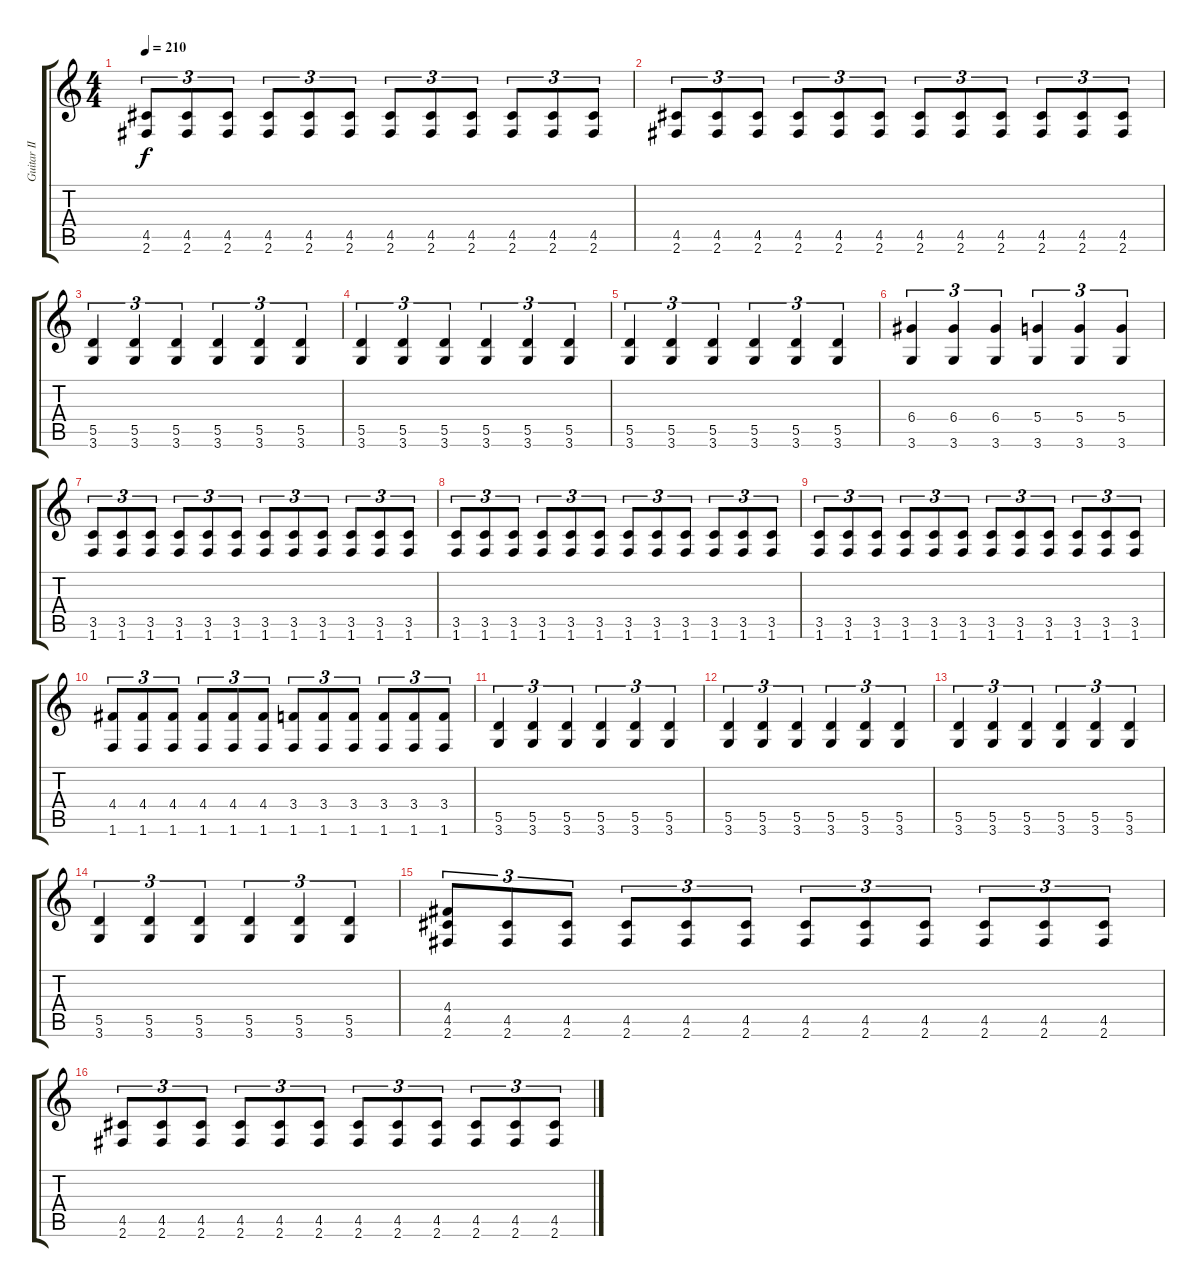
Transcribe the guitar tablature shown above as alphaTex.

\track ("Guitar II" "Guitar II") {instrument distortionguitar}
\staff {score tabs}
\tuning (E4 B3 G3 D3 A2 E2) {hide}
\ts (4 4)
\tempo 210
\clef g2
\ks c
(4.5 2.6).8{tu (3 2) dy f} (4.5 2.6).8{tu (3 2)} (4.5 2.6).8{tu (3 2)} (4.5 2.6).8{tu (3 2)} (4.5 2.6).8{tu (3 2)} (4.5 2.6).8{tu (3 2)} (4.5 2.6).8{tu (3 2)} (4.5 2.6).8{tu (3 2)} (4.5 2.6).8{tu (3 2)} (4.5 2.6).8{tu (3 2)} (4.5 2.6).8{tu (3 2)} (4.5 2.6).8{tu (3 2)} |
(4.5 2.6).8{tu (3 2)} (4.5 2.6).8{tu (3 2)} (4.5 2.6).8{tu (3 2)} (4.5 2.6).8{tu (3 2)} (4.5 2.6).8{tu (3 2)} (4.5 2.6).8{tu (3 2)} (4.5 2.6).8{tu (3 2)} (4.5 2.6).8{tu (3 2)} (4.5 2.6).8{tu (3 2)} (4.5 2.6).8{tu (3 2)} (4.5 2.6).8{tu (3 2)} (4.5 2.6).8{tu (3 2)} |
(5.5 3.6).4{tu (3 2)} (5.5 3.6).4{tu (3 2)} (5.5 3.6).4{tu (3 2)} (5.5 3.6).4{tu (3 2)} (5.5 3.6).4{tu (3 2)} (5.5 3.6).4{tu (3 2)} |
(5.5 3.6).4{tu (3 2)} (5.5 3.6).4{tu (3 2)} (5.5 3.6).4{tu (3 2)} (5.5 3.6).4{tu (3 2)} (5.5 3.6).4{tu (3 2)} (5.5 3.6).4{tu (3 2)} |
(5.5 3.6).4{tu (3 2)} (5.5 3.6).4{tu (3 2)} (5.5 3.6).4{tu (3 2)} (5.5 3.6).4{tu (3 2)} (5.5 3.6).4{tu (3 2)} (5.5 3.6).4{tu (3 2)} |
(6.4 3.6).4{tu (3 2)} (6.4 3.6).4{tu (3 2)} (6.4 3.6).4{tu (3 2)} (5.4 3.6).4{tu (3 2)} (5.4 3.6).4{tu (3 2)} (5.4 3.6).4{tu (3 2)} |
(3.5 1.6).8{tu (3 2)} (3.5 1.6).8{tu (3 2)} (3.5 1.6).8{tu (3 2)} (3.5 1.6).8{tu (3 2)} (3.5 1.6).8{tu (3 2)} (3.5 1.6).8{tu (3 2)} (3.5 1.6).8{tu (3 2)} (3.5 1.6).8{tu (3 2)} (3.5 1.6).8{tu (3 2)} (3.5 1.6).8{tu (3 2)} (3.5 1.6).8{tu (3 2)} (3.5 1.6).8{tu (3 2)} |
(3.5 1.6).8{tu (3 2)} (3.5 1.6).8{tu (3 2)} (3.5 1.6).8{tu (3 2)} (3.5 1.6).8{tu (3 2)} (3.5 1.6).8{tu (3 2)} (3.5 1.6).8{tu (3 2)} (3.5 1.6).8{tu (3 2)} (3.5 1.6).8{tu (3 2)} (3.5 1.6).8{tu (3 2)} (3.5 1.6).8{tu (3 2)} (3.5 1.6).8{tu (3 2)} (3.5 1.6).8{tu (3 2)} |
(3.5 1.6).8{tu (3 2)} (3.5 1.6).8{tu (3 2)} (3.5 1.6).8{tu (3 2)} (3.5 1.6).8{tu (3 2)} (3.5 1.6).8{tu (3 2)} (3.5 1.6).8{tu (3 2)} (3.5 1.6).8{tu (3 2)} (3.5 1.6).8{tu (3 2)} (3.5 1.6).8{tu (3 2)} (3.5 1.6).8{tu (3 2)} (3.5 1.6).8{tu (3 2)} (3.5 1.6).8{tu (3 2)} |
(4.4 1.6).8{tu (3 2)} (4.4 1.6).8{tu (3 2)} (4.4 1.6).8{tu (3 2)} (4.4 1.6).8{tu (3 2)} (4.4 1.6).8{tu (3 2)} (4.4 1.6).8{tu (3 2)} (3.4 1.6).8{tu (3 2)} (3.4 1.6).8{tu (3 2)} (3.4 1.6).8{tu (3 2)} (3.4 1.6).8{tu (3 2)} (3.4 1.6).8{tu (3 2)} (3.4 1.6).8{tu (3 2)} |
(5.5 3.6).4{tu (3 2)} (5.5 3.6).4{tu (3 2)} (5.5 3.6).4{tu (3 2)} (5.5 3.6).4{tu (3 2)} (5.5 3.6).4{tu (3 2)} (5.5 3.6).4{tu (3 2)} |
(5.5 3.6).4{tu (3 2)} (5.5 3.6).4{tu (3 2)} (5.5 3.6).4{tu (3 2)} (5.5 3.6).4{tu (3 2)} (5.5 3.6).4{tu (3 2)} (5.5 3.6).4{tu (3 2)} |
(5.5 3.6).4{tu (3 2)} (5.5 3.6).4{tu (3 2)} (5.5 3.6).4{tu (3 2)} (5.5 3.6).4{tu (3 2)} (5.5 3.6).4{tu (3 2)} (5.5 3.6).4{tu (3 2)} |
(5.5 3.6).4{tu (3 2)} (5.5 3.6).4{tu (3 2)} (5.5 3.6).4{tu (3 2)} (5.5 3.6).4{tu (3 2)} (5.5 3.6).4{tu (3 2)} (5.5 3.6).4{tu (3 2)} |
(4.4 4.5 2.6).8{tu (3 2)} (4.5 2.6).8{tu (3 2)} (4.5 2.6).8{tu (3 2)} (4.5 2.6).8{tu (3 2)} (4.5 2.6).8{tu (3 2)} (4.5 2.6).8{tu (3 2)} (4.5 2.6).8{tu (3 2)} (4.5 2.6).8{tu (3 2)} (4.5 2.6).8{tu (3 2)} (4.5 2.6).8{tu (3 2)} (4.5 2.6).8{tu (3 2)} (4.5 2.6).8{tu (3 2)} |
(4.5 2.6).8{tu (3 2)} (4.5 2.6).8{tu (3 2)} (4.5 2.6).8{tu (3 2)} (4.5 2.6).8{tu (3 2)} (4.5 2.6).8{tu (3 2)} (4.5 2.6).8{tu (3 2)} (4.5 2.6).8{tu (3 2)} (4.5 2.6).8{tu (3 2)} (4.5 2.6).8{tu (3 2)} (4.5 2.6).8{tu (3 2)} (4.5 2.6).8{tu (3 2)} (4.5 2.6).8{tu (3 2)}
